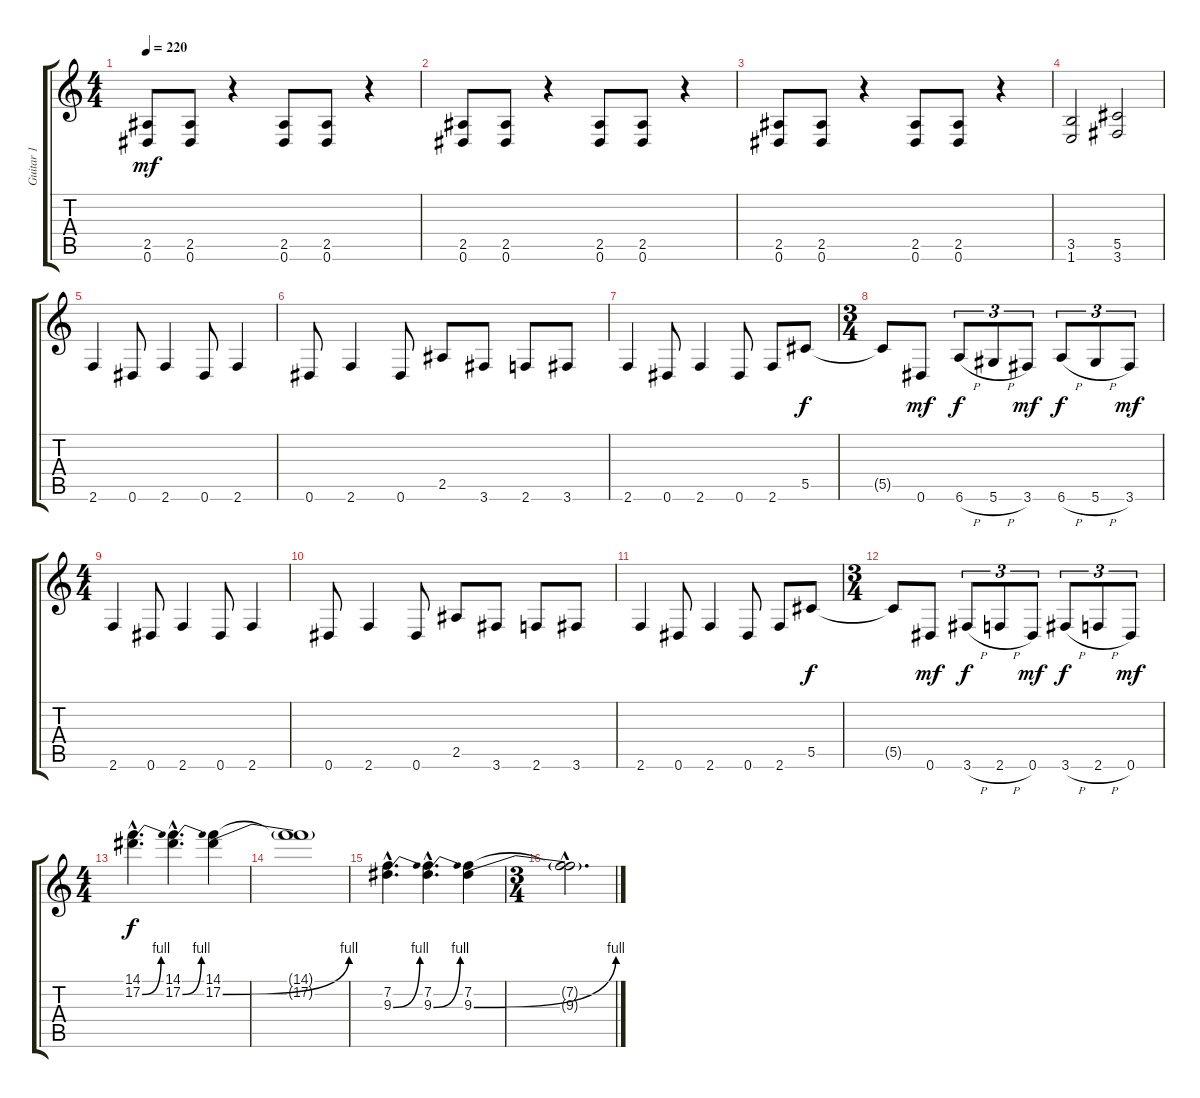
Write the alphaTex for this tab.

\track ("Guitar 1" "Guitar 1") {instrument distortionguitar}
\staff {score tabs}
\tuning (Eb4 Bb3 Gb3 Db3 Ab2 Eb2) {hide}
\ts (4 4)
\tempo 220
\clef g2
\ks c
(2.5 0.6).8{dy mf} (2.5 0.6).8 r.4 (2.5 0.6).8 (2.5 0.6).8 r.4 |
(2.5 0.6).8 (2.5 0.6).8 r.4 (2.5 0.6).8 (2.5 0.6).8 r.4 |
(2.5 0.6).8 (2.5 0.6).8 r.4 (2.5 0.6).8 (2.5 0.6).8 r.4 |
(3.5 1.6).2 (5.5 3.6).2 |
2.6.4 0.6.8 2.6.4 0.6.8 2.6.4 |
0.6.8 2.6.4 0.6.8 2.5.8 3.6.8 2.6.8 3.6.8 |
2.6.4 0.6.8 2.6.4 0.6.8 2.6.8 5.5.8{dy f} |
\ts (3 4)
5.5{t}.8 0.6.8{dy mf} 6.6{h}.8{tu (3 2) dy f} 5.6{h}.8{tu (3 2)} 3.6.8{tu (3 2) dy mf} 6.6{h}.8{tu (3 2) dy f} 5.6{h}.8{tu (3 2)} 3.6.8{tu (3 2) dy mf} |
\ts (4 4)
2.6.4 0.6.8 2.6.4 0.6.8 2.6.4 |
0.6.8 2.6.4 0.6.8 2.5.8 3.6.8 2.6.8 3.6.8 |
2.6.4 0.6.8 2.6.4 0.6.8 2.6.8 5.5.8{dy f} |
\ts (3 4)
5.5{t}.8 0.6.8{dy mf} 3.6{h}.8{tu (3 2) dy f} 2.6{h}.8{tu (3 2)} 0.6.8{tu (3 2) dy mf} 3.6{h}.8{tu (3 2) dy f} 2.6{h}.8{tu (3 2)} 0.6.8{tu (3 2) dy mf} |
\ts (4 4)
(14.1{hac} 17.2{be (bend 0 0 60 4) hac}).4{d dy f} (14.1{hac} 17.2{be (bend 0 0 60 4) hac}).4{d} (14.1 17.2{be (bend 0 0 60 4)}).4 |
(14.1{t} 17.2{t}).1 |
(7.2{hac} 9.3{be (bend 0 0 60 4) hac}).4{d} (7.2{hac} 9.3{be (bend 0 0 60 4) hac}).4{d} (7.2 9.3{be (bend 0 0 60 4)}).4 |
\ts (3 4)
(7.2{hac t} 9.3{hac t}).2{d}
